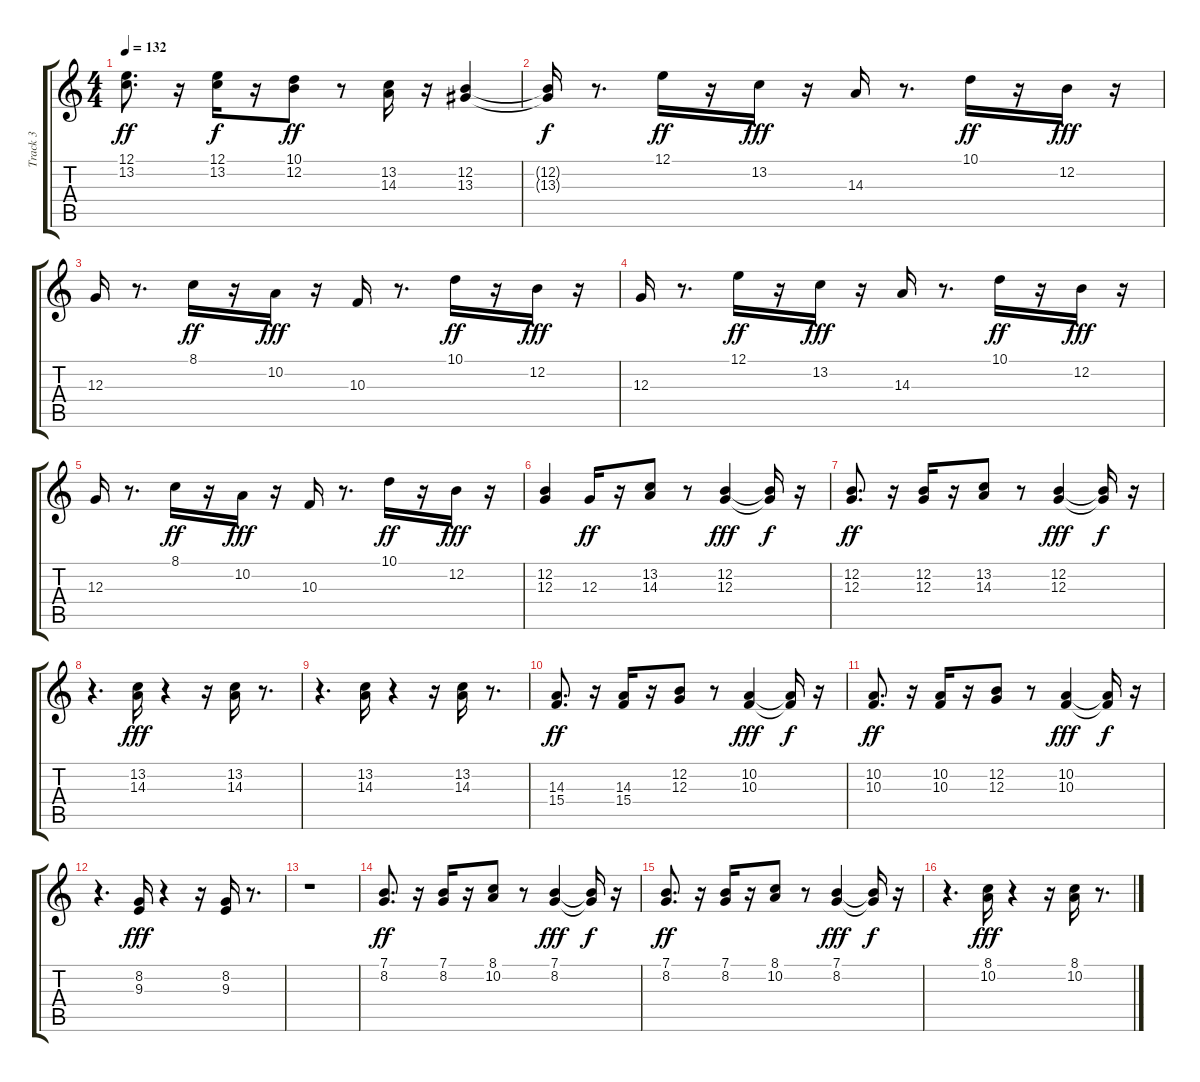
\track ("Track 3" "Track 3") {instrument synthbrass1}
\staff {score tabs}
\tuning (E4 B3 G3 D3 A2 E2) {hide}
\ts (4 4)
\tempo 132
\clef g2
\ks c
(12.1 13.2).8{d dy ff} r.16 (12.1 13.2).16{dy f} r.16 (10.1 12.2).8{dy ff} r.8 (13.2 14.3).16 r.16 (12.2 13.3).4 |
(12.2{t} 13.3{t}).16{dy f} r.8{d} 12.1.16{dy ff} r.16 13.2.16{dy fff} r.16 14.3.16 r.8{d} 10.1.16{dy ff} r.16 12.2.16{dy fff} r.16 |
12.3.16 r.8{d} 8.1.16{dy ff} r.16 10.2.16{dy fff} r.16 10.3.16 r.8{d} 10.1.16{dy ff} r.16 12.2.16{dy fff} r.16 |
12.3.16 r.8{d} 12.1.16{dy ff} r.16 13.2.16{dy fff} r.16 14.3.16 r.8{d} 10.1.16{dy ff} r.16 12.2.16{dy fff} r.16 |
12.3.16 r.8{d} 8.1.16{dy ff} r.16 10.2.16{dy fff} r.16 10.3.16 r.8{d} 10.1.16{dy ff} r.16 12.2.16{dy fff} r.16 |
(12.2 12.3).4 12.3.16{dy ff} r.16 (13.2 14.3).8 r.8 (12.2 12.3).4{dy fff} (12.2{t} 12.3{t}).16{dy f} r.16 |
(12.2 12.3).8{d dy ff} r.16 (12.2 12.3).16 r.16 (13.2 14.3).8 r.8 (12.2 12.3).4{dy fff} (12.2{t} 12.3{t}).16{dy f} r.16 |
r.4{d} (13.2 14.3).16{dy fff} r.4 r.16 (13.2 14.3).16 r.8{d} |
r.4{d} (13.2 14.3).16 r.4 r.16 (13.2 14.3).16 r.8{d} |
(14.3 15.4).8{d dy ff} r.16 (14.3 15.4).16 r.16 (12.2 12.3).8 r.8 (10.2 10.3).4{dy fff} (10.2{t} 10.3{t}).16{dy f} r.16 |
(10.2 10.3).8{d dy ff} r.16 (10.2 10.3).16 r.16 (12.2 12.3).8 r.8 (10.2 10.3).4{dy fff} (10.2{t} 10.3{t}).16{dy f} r.16 |
r.4{d} (8.2 9.3).16{dy fff} r.4 r.16 (8.2 9.3).16 r.8{d} |
r.1 |
(7.1 8.2).8{d dy ff} r.16 (7.1 8.2).16 r.16 (8.1 10.2).8 r.8 (7.1 8.2).4{dy fff} (7.1{t} 8.2{t}).16{dy f} r.16 |
(7.1 8.2).8{d dy ff} r.16 (7.1 8.2).16 r.16 (8.1 10.2).8 r.8 (7.1 8.2).4{dy fff} (7.1{t} 8.2{t}).16{dy f} r.16 |
r.4{d} (8.1 10.2).16{dy fff} r.4 r.16 (8.1 10.2).16 r.8{d}
